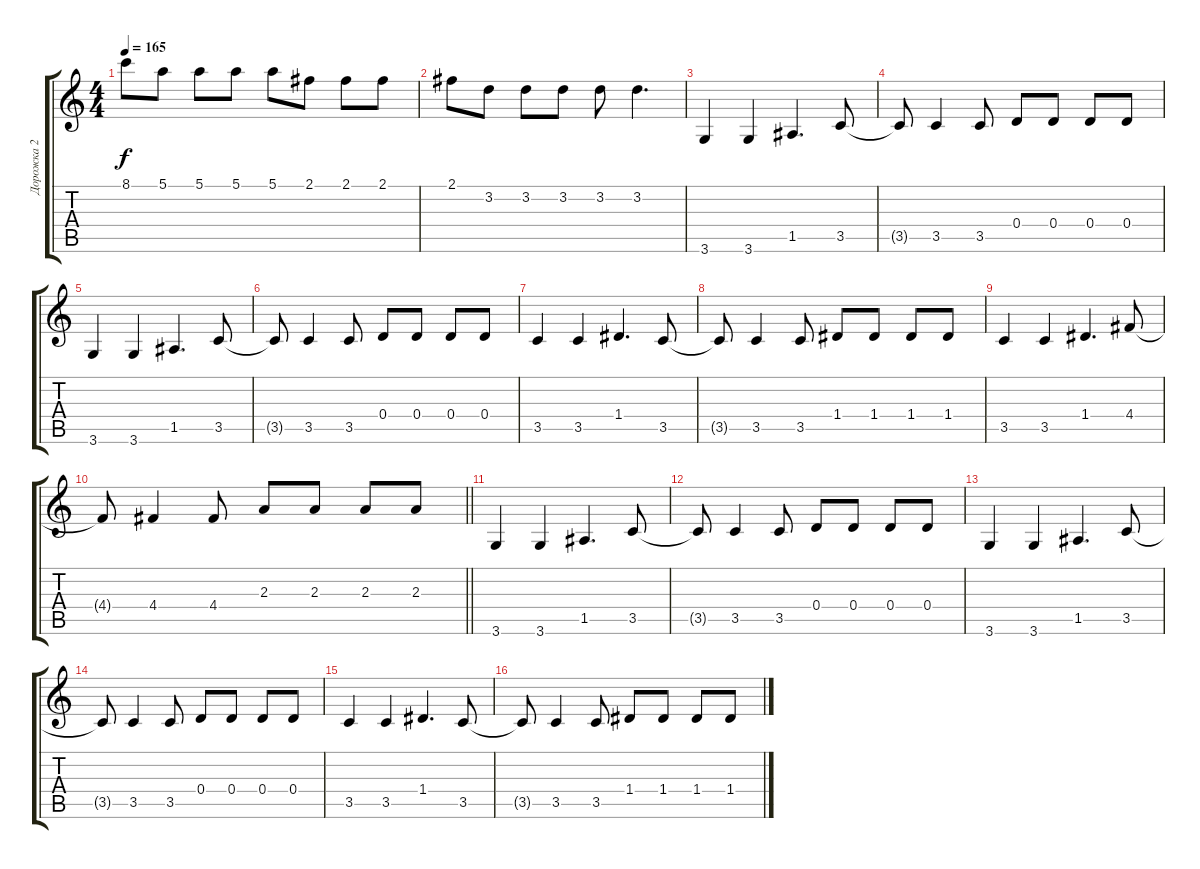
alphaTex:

\track ("Дорожка 2" "Дорожка 2") {instrument overdrivenguitar}
\staff {score tabs}
\tuning (E4 B3 G3 D3 A2 E2) {hide}
\ts (4 4)
\tempo 165
\clef g2
\ks c
8.1.8{dy f} 5.1.8 5.1.8 5.1.8 5.1.8 2.1.8 2.1.8 2.1.8 |
2.1.8 3.2.8 3.2.8 3.2.8 3.2.8 3.2.4{d} |
3.6.4{volume 13 instrument distortionguitar} 3.6.4 1.5.4{d} 3.5.8 |
3.5{t}.8 3.5.4 3.5.8 0.4.8 0.4.8 0.4.8 0.4.8 |
3.6.4 3.6.4 1.5.4{d} 3.5.8 |
3.5{t}.8 3.5.4 3.5.8 0.4.8 0.4.8 0.4.8 0.4.8 |
3.5.4 3.5.4 1.4.4{d} 3.5.8 |
3.5{t}.8 3.5.4 3.5.8 1.4.8 1.4.8 1.4.8 1.4.8 |
3.5.4 3.5.4 1.4.4{d} 4.4.8 |
\barLineRight lightlight
4.4{t}.8 4.4.4 4.4.8 2.3.8 2.3.8 2.3.8 2.3.8 |
3.6.4{volume 13 instrument distortionguitar} 3.6.4 1.5.4{d} 3.5.8 |
3.5{t}.8 3.5.4 3.5.8 0.4.8 0.4.8 0.4.8 0.4.8 |
3.6.4 3.6.4 1.5.4{d} 3.5.8 |
3.5{t}.8 3.5.4 3.5.8 0.4.8 0.4.8 0.4.8 0.4.8 |
3.5.4 3.5.4 1.4.4{d} 3.5.8 |
3.5{t}.8 3.5.4 3.5.8 1.4.8 1.4.8 1.4.8 1.4.8
